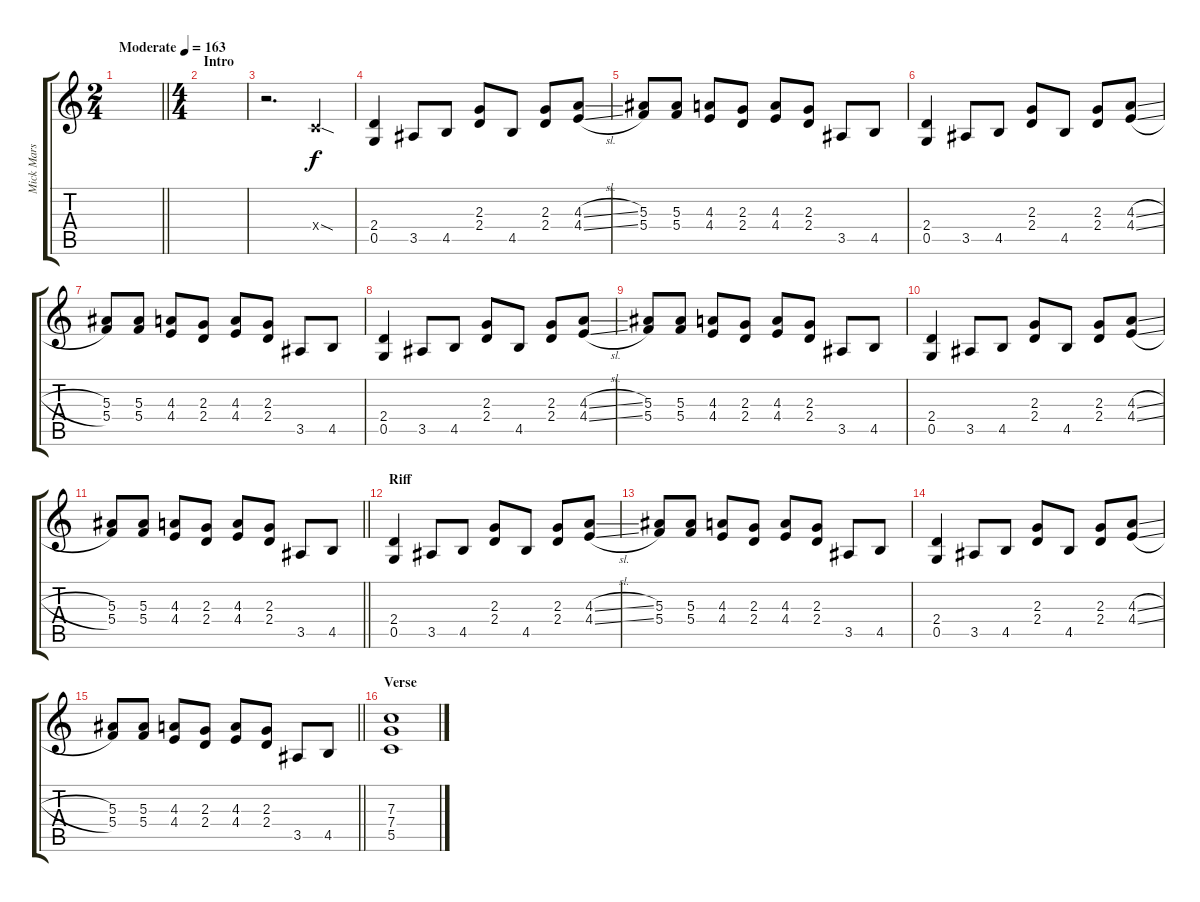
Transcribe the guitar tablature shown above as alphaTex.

\track ("Mick Mars" "Mick Mars") {instrument distortionguitar}
\staff {score tabs}
\tuning (D4 A3 F3 C3 G2 D2) {hide}
\ts (2 4)
\tempo (163 "Moderate")
\clef g2
\barLineRight lightlight
\ks c
|
\ts (4 4)
\section ("" "Intro")
|
r.2{d} 0.4{sod x}.4 |
(2.4 0.5).4 3.5.8 4.5.8 (2.3 2.4).8 4.5.8 (2.3 2.4).8 (4.3{sl} 4.4{sl}).8 |
(5.3 5.4).8 (5.3 5.4).8 (4.3 4.4).8 (2.3 2.4).8 (4.3 4.4).8 (2.3 2.4).8 3.5.8 4.5.8 |
(2.4 0.5).4 3.5.8 4.5.8 (2.3 2.4).8 4.5.8 (2.3 2.4).8 (4.3{sl} 4.4{sl}).8 |
(5.3 5.4).8 (5.3 5.4).8 (4.3 4.4).8 (2.3 2.4).8 (4.3 4.4).8 (2.3 2.4).8 3.5.8 4.5.8 |
(2.4 0.5).4 3.5.8 4.5.8 (2.3 2.4).8 4.5.8 (2.3 2.4).8 (4.3{sl} 4.4{sl}).8 |
(5.3 5.4).8 (5.3 5.4).8 (4.3 4.4).8 (2.3 2.4).8 (4.3 4.4).8 (2.3 2.4).8 3.5.8 4.5.8 |
(2.4 0.5).4 3.5.8 4.5.8 (2.3 2.4).8 4.5.8 (2.3 2.4).8 (4.3{sl} 4.4{sl}).8 |
\barLineRight lightlight
(5.3 5.4).8 (5.3 5.4).8 (4.3 4.4).8 (2.3 2.4).8 (4.3 4.4).8 (2.3 2.4).8 3.5.8 4.5.8 |
\section ("" "Riff")
(2.4 0.5).4 3.5.8 4.5.8 (2.3 2.4).8 4.5.8 (2.3 2.4).8 (4.3{sl} 4.4{sl}).8 |
(5.3 5.4).8 (5.3 5.4).8 (4.3 4.4).8 (2.3 2.4).8 (4.3 4.4).8 (2.3 2.4).8 3.5.8 4.5.8 |
(2.4 0.5).4 3.5.8 4.5.8 (2.3 2.4).8 4.5.8 (2.3 2.4).8 (4.3{sl} 4.4{sl}).8 |
\barLineRight lightlight
(5.3 5.4).8 (5.3 5.4).8 (4.3 4.4).8 (2.3 2.4).8 (4.3 4.4).8 (2.3 2.4).8 3.5.8 4.5.8 |
\section ("" "Verse")
(7.3 7.4 5.5).1
